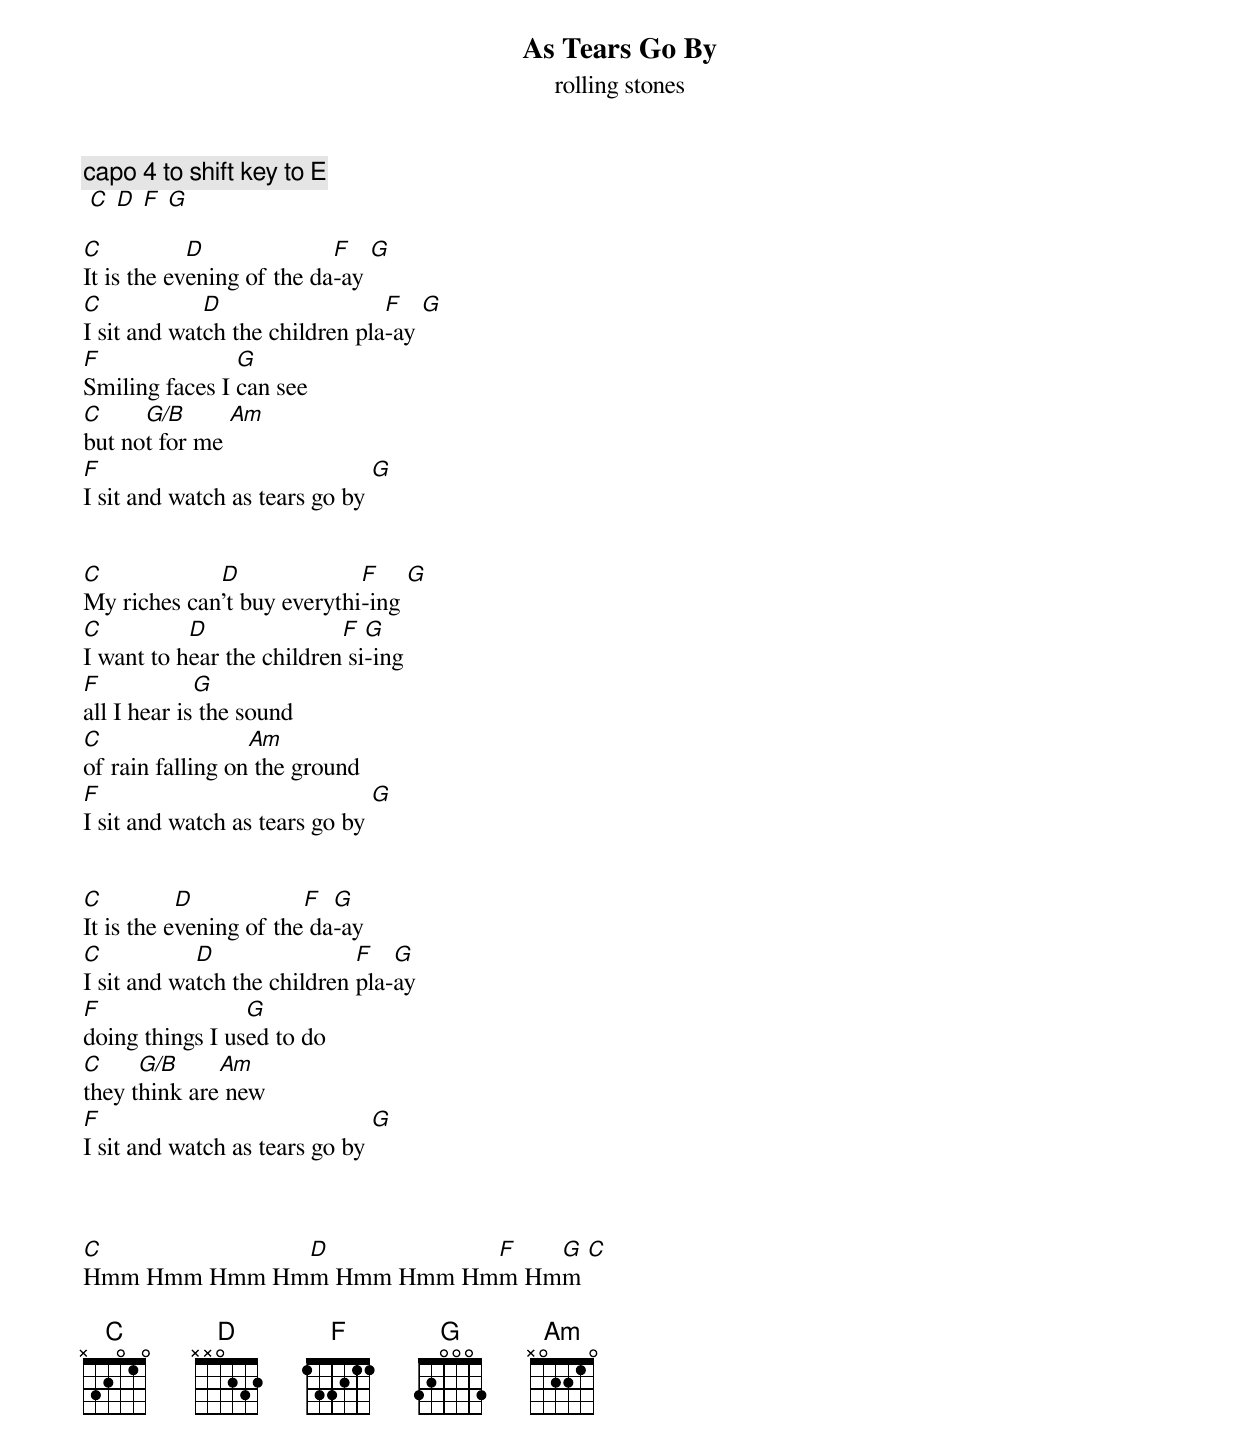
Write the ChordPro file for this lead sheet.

{title: As Tears Go By}
{subtitle: rolling stones}
{c:capo 4 to shift key to E}
 [C] [D] [F] [G]

[C]It is the ev[D]ening of the da[F]-ay [G]
[C]I sit and wat[D]ch the children pla[F]-ay [G]
[F]Smiling faces I [G]can see
[C]but no[G/B]t for me [Am]
[F]I sit and watch as tears go by [G]


[C]My riches can[D]'t buy everythi[F]-ing [G]
[C]I want to h[D]ear the children[F] si[G]-ing
[F]all I hear is[G] the sound
[C]of rain falling on[Am] the ground
[F]I sit and watch as tears go by [G]


[C]It is the e[D]vening of the[F] da[G]-ay
[C]I sit and wa[D]tch the children [F]pla-[G]ay
[F]doing things I us[G]ed to do
[C]they t[G/B]hink are[Am] new
[F]I sit and watch as tears go by [G]



[C]Hmm Hmm Hmm Hm[D]m Hmm Hmm Hm[F]m Hm[G]m [C]

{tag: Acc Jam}
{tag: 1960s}
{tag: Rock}
